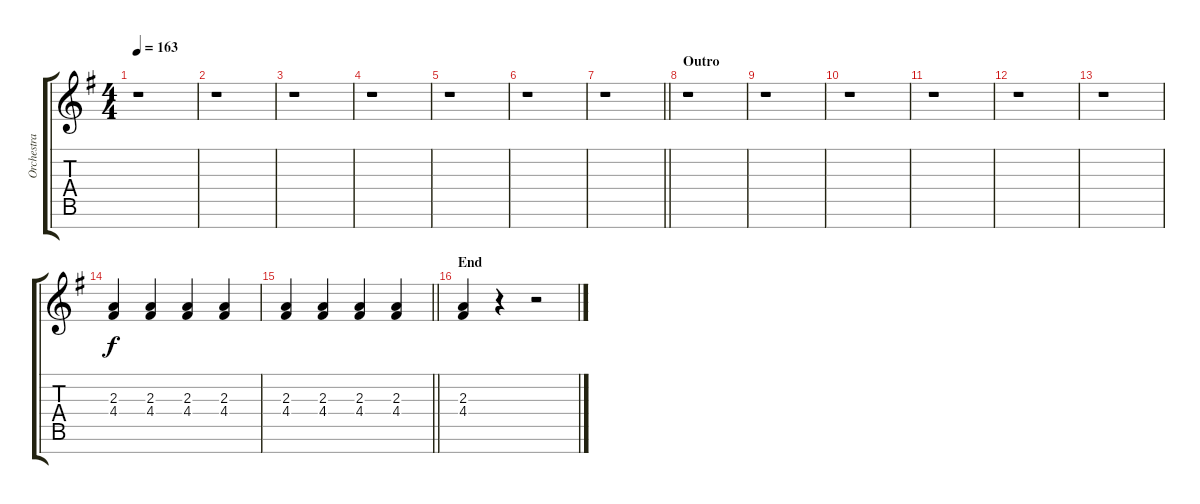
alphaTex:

\track ("Orchestra Hit" "Orchestra ") {instrument orchestrahit}
\staff {score tabs}
\tuning (E5 B4 G4 D4 A3 E3 B2) {hide}
\ts (4 4)
\tempo 163
\clef g2
\ks g
r.1{dy f} |
r.1 |
r.1 |
r.1 |
r.1 |
r.1 |
\barLineRight lightlight
r.1 |
\section ("" "Outro")
r.1 |
r.1 |
r.1 |
r.1 |
r.1 |
r.1 |
(2.3 4.4).4 (2.3 4.4).4 (2.3 4.4).4 (2.3 4.4).4 |
\barLineRight lightlight
(2.3 4.4).4 (2.3 4.4).4 (2.3 4.4).4 (2.3 4.4).4 |
\section ("" "End")
(2.3 4.4).4 r.4 r.2
